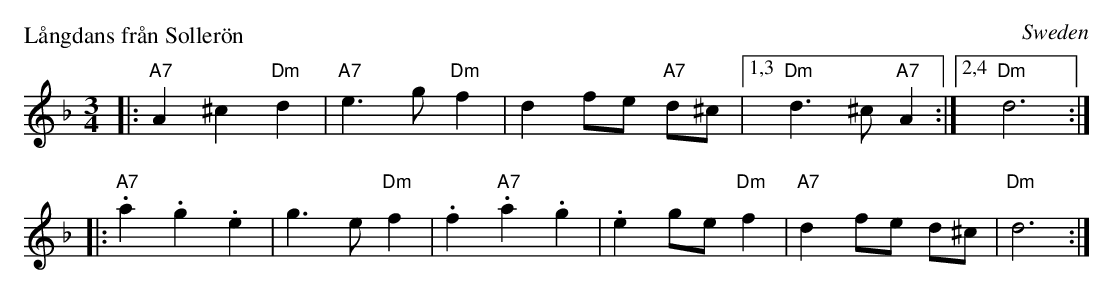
X:1
P: L\aangdans fr\aan Soller\"on
O: Sweden
M: 3/4
L: 1/8
K: Dm
|:\
"A7"A2 ^c2 "Dm"d2 | "A7"e3 g "Dm"f2 | d2 fe "A7"d^c |\
[1,3 "Dm"d3 ^c "A7"A2 :|2,4 "Dm"d6 :|
|:\
"A7".a2 .g2 .e2 | g3 e "Dm"f2 | .f2 "A7".a2 .g2 |\
.e2 ge "Dm"f2 | "A7"d2 fe d^c | "Dm"d6 :|
